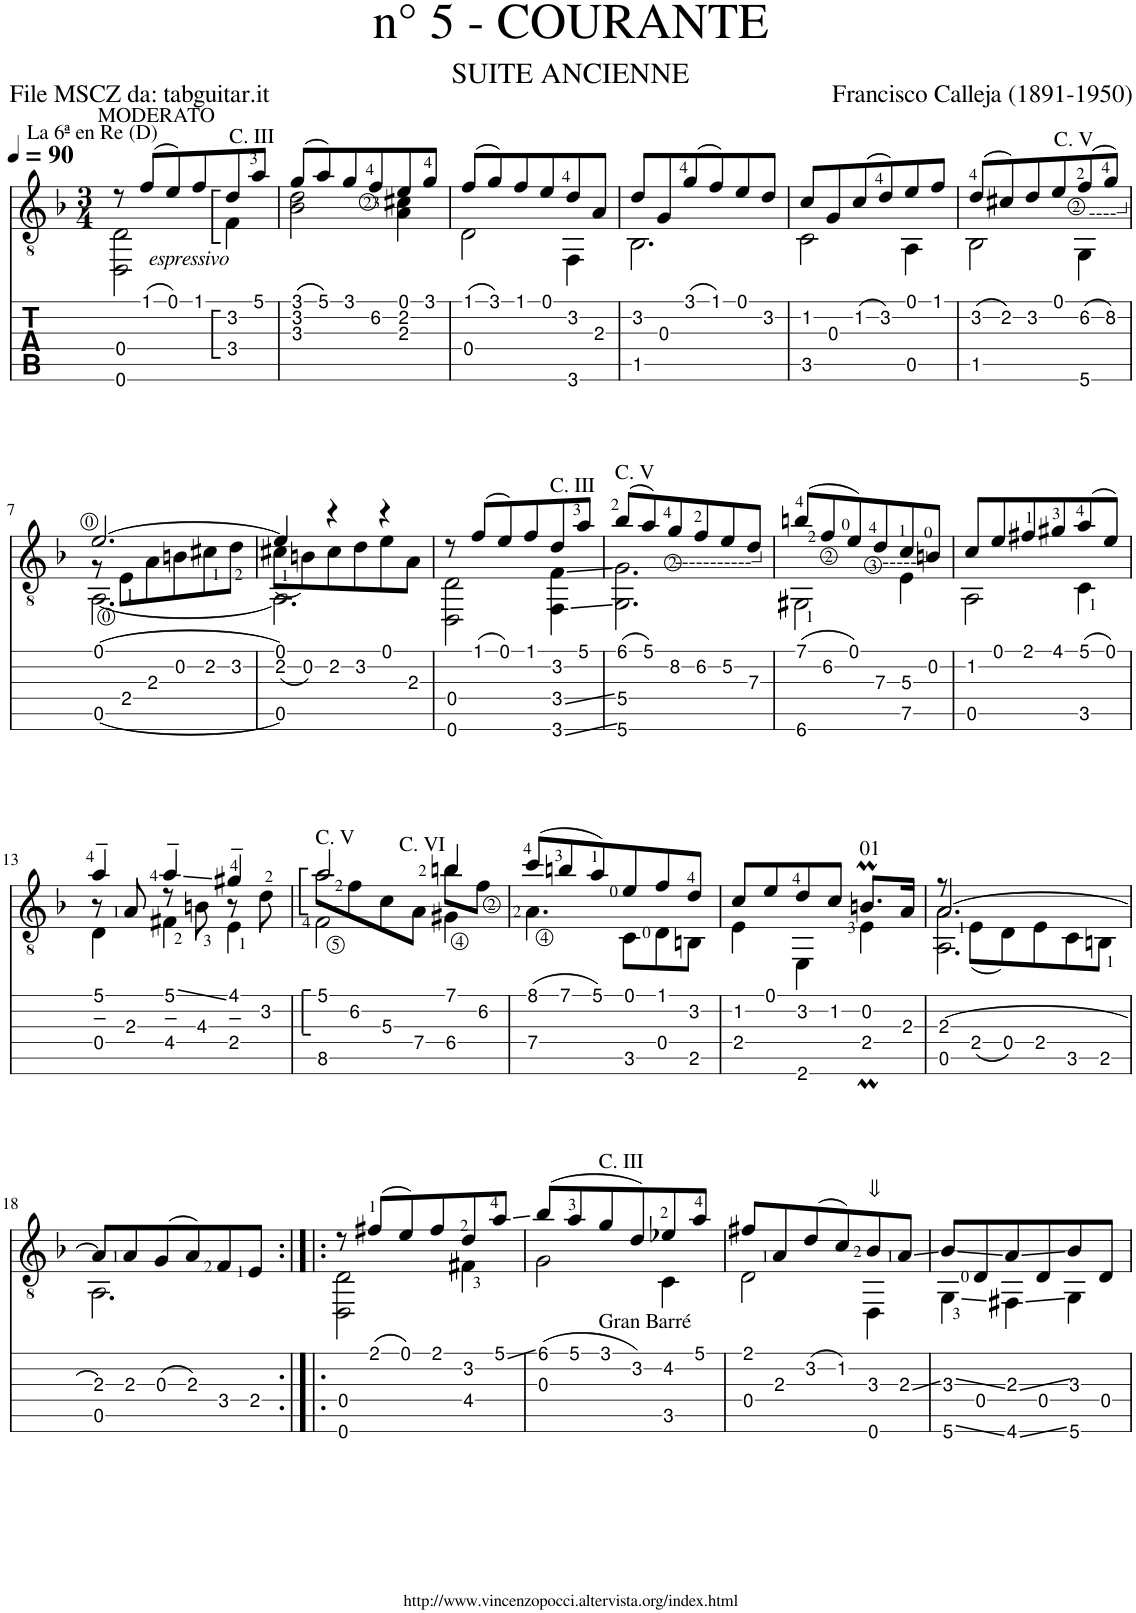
**kern	**kern
*part1	*part1
*staff2	*staff1
*I"Guitar	*
*I'Guit.	*
*stria6	*
*	*clefGv2
*k[b-]	*k[b-]
*M3/4	*M3/4
*MM90	*MM90
=1	=1
*^	*^
!	!	!LO:TX:a:t=La 6ª en Re (D)	!
!	!	!LO:TX:a:t=MODERATO	!
8r	2DD 2D	8r	2DD\ 2D\
!	!	!LO:TX:b:i:t=espressivo	!
8f	.	(8f/L	.
8eL	.	8e/)	.
8fJ	.	8f/	.
!	!	!LO:TX:a:t=C. III	!
8dL	4F	8d/	4F\
8aJ	.	8a/J	.
=2	=2	=2	=2
8gL	2B- 2d	(8g/L	2B-\ 2d\
8aJ	.	8a/)	.
8gL	.	8g/	.
8fJ	.	8f/	.
8eL	4A 4c#	8e/	4A\ 4c#X\
8gJ	.	8g/J	.
=3	=3	=3	=3
8fL	2D	(8f/L	2D\
8gJ	.	8g/)	.
8fL	.	8f/	.
8eJ	.	8e/	.
8dL	4FF	8d/	4FF\
8AJ	.	8A/J	.
=4	=4	=4	=4
8dL	2.BB-	8d/L	2.BB-\
8GJ	.	8G/	.
8gL	.	(8g/	.
8fJ	.	8f/)	.
8eL	.	8e/	.
8dJ	.	8d/J	.
=5	=5	=5	=5
8cL	2C	8c/L	2C\
8GJ	.	8G/	.
8cL	.	(8c/	.
8dJ	.	8d/)	.
8eL	4AA	8e/	4AA\
8fJ	.	8f/J	.
=6	=6	=6	=6
8dL	2BB-	(8d/L	2BB-\
8c#J	.	8c#X/)	.
8dL	.	8d/	.
8eJ	.	8e/	.
!	!	!LO:TX:a:t=C. V	!
!	!	!LO:TX:a:t=----┘	!
8fL	4GG	(8f/	4GG\
8gJ	.	8g/J)	.
!!LO:LB:g=z
=7	=7	=7	=7
*	*^	*	*^
[2.e	8r	[2.AA	[2.e/	8r	[2.AA\
.	8E	.	.	8E\L	.
.	8AL	.	.	8A\	.
.	8BJ	.	.	8Bn\	.
.	8c#L	.	.	8c#X\	.
.	8dJ	.	.	8d\J	.
=8	=8	=8	=8	=8	=8
4e]	8c#L	2.AA]	4e/]	(8c#X\L	2.AA\]
.	8BJ	.	.	8Bn\)	.
4r	8c#L	.	4r	8c#\	.
.	8dJ	.	.	8d\	.
4r	8eL	.	4r	8e\	.
.	8AJ	.	.	8A\J	.
*	*v	*v	*	*	*
*	*	*	*v	*v
=9	=9	=9	=9
8r	2DD 2D	8r	2DD\ 2D\
8f	.	(8f/L	.
8eL	.	8e/)	.
8fJ	.	8f/	.
!	!	!LO:TX:a:t=C. III	!
8dL	4FF 4F	8d/	4FF\ 4F\
8aJ	.	8a/J	.
=10	=10	=10	=10
!	!	!LO:TX:a:t=C. V	!
8b-L	2.GG 2.G	(8b-/L	2.GG\ 2.G\
8aJ	.	8a/)	.
!	!	!LO:TX:a:t=-----------┘	!
8gL	.	8g/	.
8fJ	.	8f/	.
8eL	.	8e/	.
8dJ	.	8d/J	.
=11	=11	=11	=11
8bL	2GG#	(8bn/L	2GG#X\
8fJ	.	8f/	.
8eL	.	8e/)	.
!	!	!LO:TX:a:t=-----┘	!
8dJ	.	8d/	.
8cL	4E	8c/	4E\
8BJ	.	8Bn/J	.
=12	=12	=12	=12
8cL	2AA	8c/L	2AA\
8eJ	.	8e/	.
8f#L	.	8f#X/	.
8g#J	.	8g#X/	.
8aL	4C	(8a/	4C\
8eJ	.	8e/J)	.
!!LO:LB:g=z
=13	=13	=13	=13
*	*^	*	*^
4a~	8r	4D	4a~/	8r	4D\
.	8A	.	.	8A/	.
4a~	8r	4F#	4a~/	8r	4F#X\
.	8B	.	.	8Bn\	.
4g#~	8r	4E	4g#X~/	8r	4E\
.	8d	.	.	8d\	.
=14	=14	=14	=14	=14	=14
!	!	!	!LO:TX:a:t=C. V	!	!
!	!	!	!LO:N:head=open	!	!
8aL	2a	2F	8a\L	2a/	2F\
8fJ	.	.	8f\	.	.
8cL	.	.	8c\	.	.
8AJ	.	.	8A\J	.	.
!	!	!	!LO:TX:a:t=C. VI	!	!
8bL	4b	4G#	8bn\L	4b/	4G#X\
8fJ	.	.	8f\J	.	.
*	*v	*v	*	*	*
*	*	*	*v	*v
=15	=15	=15	=15
8ccL	4.A	(8cc/L	4.A\
8bJ	.	8bn/	.
8aL	.	8a/)	.
8eJ	8C	8e/	8C\L
8fL	8DL	8f/	8D\
8dJ	8BBJ	8d/J	8BBn\J
=16	=16	=16	=16
8cL	4E	8c/L	4E\
8eJ	.	8e/	.
8dL	4EE	8d/	4EE\
8cJ	.	8c/J	.
!	!	!LO:TX:a:t=01	!
8.BmL	4E	8.Bnm/L	4E\
16AJk	.	16A/Jk	.
=17	=17	=17	=17
*	*^	*	*^
[2.A	8r	2.AA 2.A	[2.A/	8r	2.AA\ 2.A\
.	8E	.	.	(8E\L	.
.	8DL	.	.	8D\)	.
.	8EJ	.	.	8E\	.
.	8CL	.	.	8C\	.
.	8BBJ	.	.	8BBn\J	.
*	*v	*v	*	*	*
*	*	*	*v	*v
!!LO:LB:g=z
=18	=18	=18	=18
8AL]	2.AA	8A/L]	2.AA\
8AJ	.	8A/	.
8GL	.	(8G/	.
8AJ	.	8A/)	.
8FL	.	8F/	.
8EJ	.	8E/J	.
=19:|!|:	=19:|!|:	=19:|!|:	=19:|!|:
8r	2DD 2D	8r	2DD\ 2D\
8f#	.	(8f#X/L	.
8eL	.	8e/)	.
8f#J	.	8f#/	.
8dL	4F#	8d/	4F#X\
8aJ	.	8a/J	.
=20	=20	=20	=20
8b-L	2G	(8b-/L	2G\
8aJ	.	8a/	.
!	!	!LO:TX:a:t=C. III	!
!LO:TX:a:t=Gran Barré	!	!	!
8gL	.	8g/	.
8dJ	.	8d/)	.
8e-L	4C	8e-X/	4C\
8aJ	.	8a/J	.
=21	=21	=21	=21
8f#L	2D	8f#X/L	2D\
8AJ	.	8A/	.
8dL	.	(8d/	.
8cJ	.	8c/)	.
!	!	!LO:TX:a:t=⇓	!
8B-L	4DD	8B-/	4DD\
8AJ	.	8A/J	.
=22	=22	=22	=22
8B-L	4GG	8B-/L	4GG\
8DJ	.	8D/	.
8AL	4FF#	8A/	4FF#X\
8DJ	.	8D/	.
8B-L	4GG	8B-/	4GG\
8DJ	.	8D/J	.
*v	*v	*	*
*	*v	*v
=	=
*-	*-
